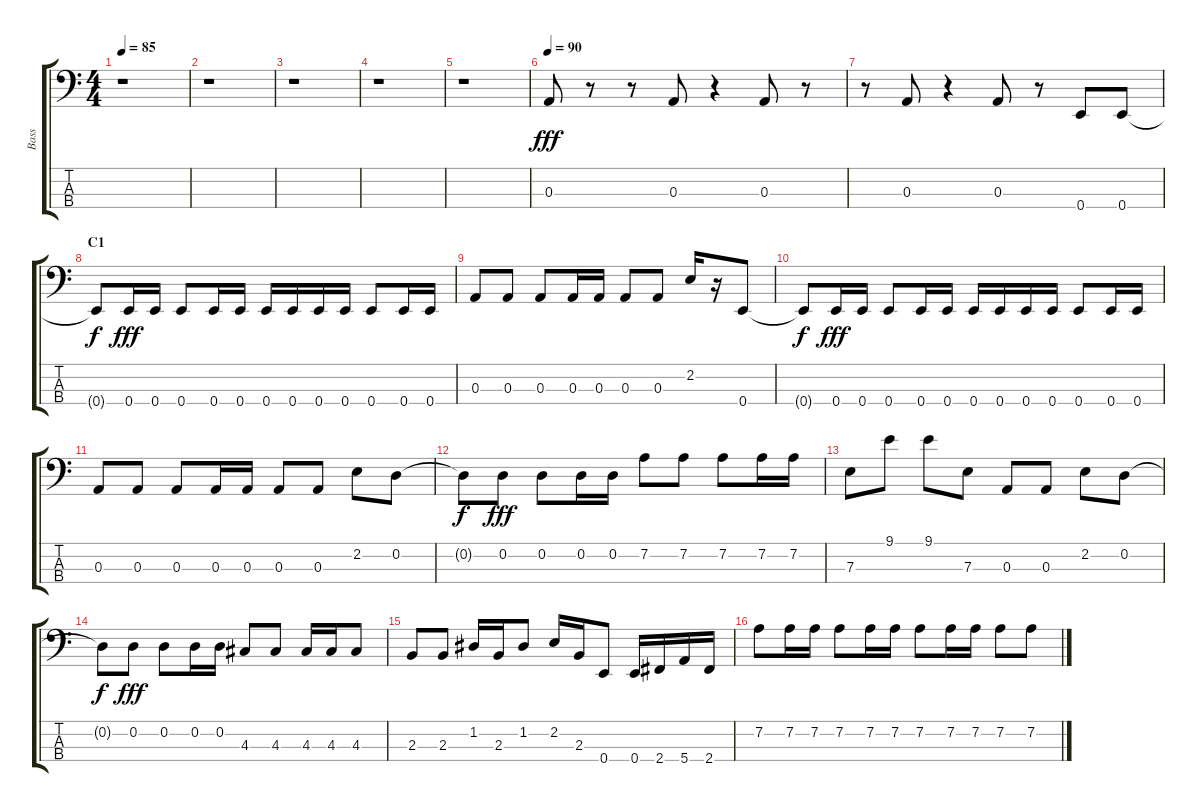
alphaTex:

\track ("Bass" "Bass") {instrument electricbassfinger}
\staff {score tabs}
\tuning (G2 D2 A1 E1) {hide}
\ts (4 4)
\tempo 85
\clef f4
\ks c
r.1{dy fff} |
r.1 |
r.1 |
r.1 |
r.1 |
\tempo 90
0.3.8 r.8 r.8 0.3.8 r.4 0.3.8 r.8 |
r.8 0.3.8 r.4 0.3.8 r.8 0.4.8 0.4.8 |
\section ("" "C1")
0.4{t}.8{dy f} 0.4.16{dy fff} 0.4.16 0.4.8 0.4.16 0.4.16 0.4.16 0.4.16 0.4.16 0.4.16 0.4.8 0.4.16 0.4.16 |
0.3.8 0.3.8 0.3.8 0.3.16 0.3.16 0.3.8 0.3.8 2.2.16 r.16 0.4.8 |
0.4{t}.8{dy f} 0.4.16{dy fff} 0.4.16 0.4.8 0.4.16 0.4.16 0.4.16 0.4.16 0.4.16 0.4.16 0.4.8 0.4.16 0.4.16 |
0.3.8 0.3.8 0.3.8 0.3.16 0.3.16 0.3.8 0.3.8 2.2.8 0.2.8 |
0.2{t}.8{dy f} 0.2.8{dy fff} 0.2.8 0.2.16 0.2.16 7.2.8 7.2.8 7.2.8 7.2.16 7.2.16 |
7.3.8 9.1.8 9.1.8 7.3.8 0.3.8 0.3.8 2.2.8 0.2.8 |
0.2{t}.8{dy f} 0.2.8{dy fff} 0.2.8 0.2.16 0.2.16 4.3.8 4.3.8 4.3.16 4.3.16 4.3.8 |
2.3.8 2.3.8 1.2.16 2.3.16 1.2.8 2.2.16 2.3.16 0.4.8 0.4.16 2.4.16 5.4.16 2.4.16 |
7.2.8 7.2.16 7.2.16 7.2.8 7.2.16 7.2.16 7.2.8 7.2.16 7.2.16 7.2.8 7.2.8
